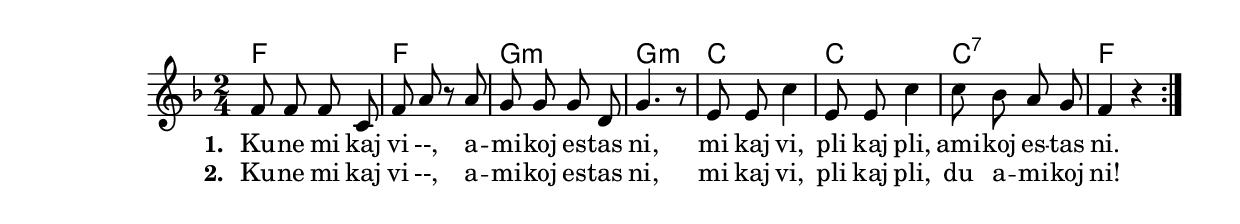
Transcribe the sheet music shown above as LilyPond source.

% kontrolindas la korespondo inter la notoj kaj ĉiu el la du strofoj (kiuj ĉiu havas malsaman kvanton da silaboj ĉe la fino)

\tocItem \markup "Du amikoj"
\score {
	\header {
	title = "Du amikoj"
	subtitle = "El Mazi en Gondolando"
	}
	
	\transpose c c' {
	<<\chords { f2 f g:m g:m c c c:7 f}

	\relative {
		\time 2/4
		\key f \major
	\autoBeamOff
	f8 f f c f a r8 a8 g8 g g d g4. r8  e e c'4 e,8 e c'4 c8 bes a g f4 r \bar ":|." 
%	c4 c8 d e4 c8    c16 c d8 d g g e e c4
%	c4 c8 d e4 c8    c     d  d g g c,2
%	c8. c16 c8 d e4 c8 c d4 g8 g e4 c c8. c16 c8 d e4 c8 c d d g g c,2 
	\autoBeamOn
	} % relative
	\addlyrics { \set stanza = #"1. " 
Ku -- ne mi kaj vi --, a -- mi -- koj es -- tas ni, mi kaj vi, pli kaj pli, ami -- koj es -- tas ni.
	}
	\addlyrics { \set stanza = #"2. " 
Ku -- ne mi kaj vi --, a -- mi -- koj es -- tas ni, mi kaj vi, pli kaj pli, du a -- mi -- koj ni!
	}
>>
	} % transpose
} % score

